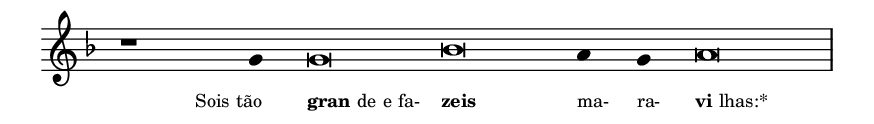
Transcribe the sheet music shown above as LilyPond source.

\version "2.20.0"
#(set! paper-alist (cons '("linha" . (cons (* 148 mm) (* 21 mm))) paper-alist))

\paper {
  #(set-paper-size "linha")
  ragged-right = ##f
}

\language "portugues"

%†

estrofea = {
  \chords{
    \cadenzaOn
%harmonia
%  r1 r4 do\breve sol:m~ sol4:m sol:m re\breve:m
%/harmonia
  }
  \fixed do' {
    \key fa \major
    \cadenzaOn
%recitação
    r1 sol4 sol\breve sib la4 sol la\breve \bar "|"
%/recitação
  }
  \addlyrics {
    \teeny
    \tweak self-alignment-X #1  \markup{Sois tão}
    \tweak self-alignment-X #-1 \markup{\bold{gran}de e fa-}
    \tweak self-alignment-X #-1 \markup{\bold{zeis}}
    \tweak self-alignment-X #-1  \markup{ma-}
    \tweak self-alignment-X #-1  \markup{ra-}
    \tweak self-alignment-X #-1 \markup{\bold{vi}lhas:*}
  }
}

\book {
  \paper {
      indent = 0\mm
  }
    \header {
      %piece = "A"
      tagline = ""
    }
  \score {
    \new Staff <<
      \new Voice = "melody" \estrofea
    >>
    \layout {
      %indent = 0\cm
      \context {
        \Staff
        \remove "Time_signature_engraver"
        \hide Stem
      }
    }
  }
}
